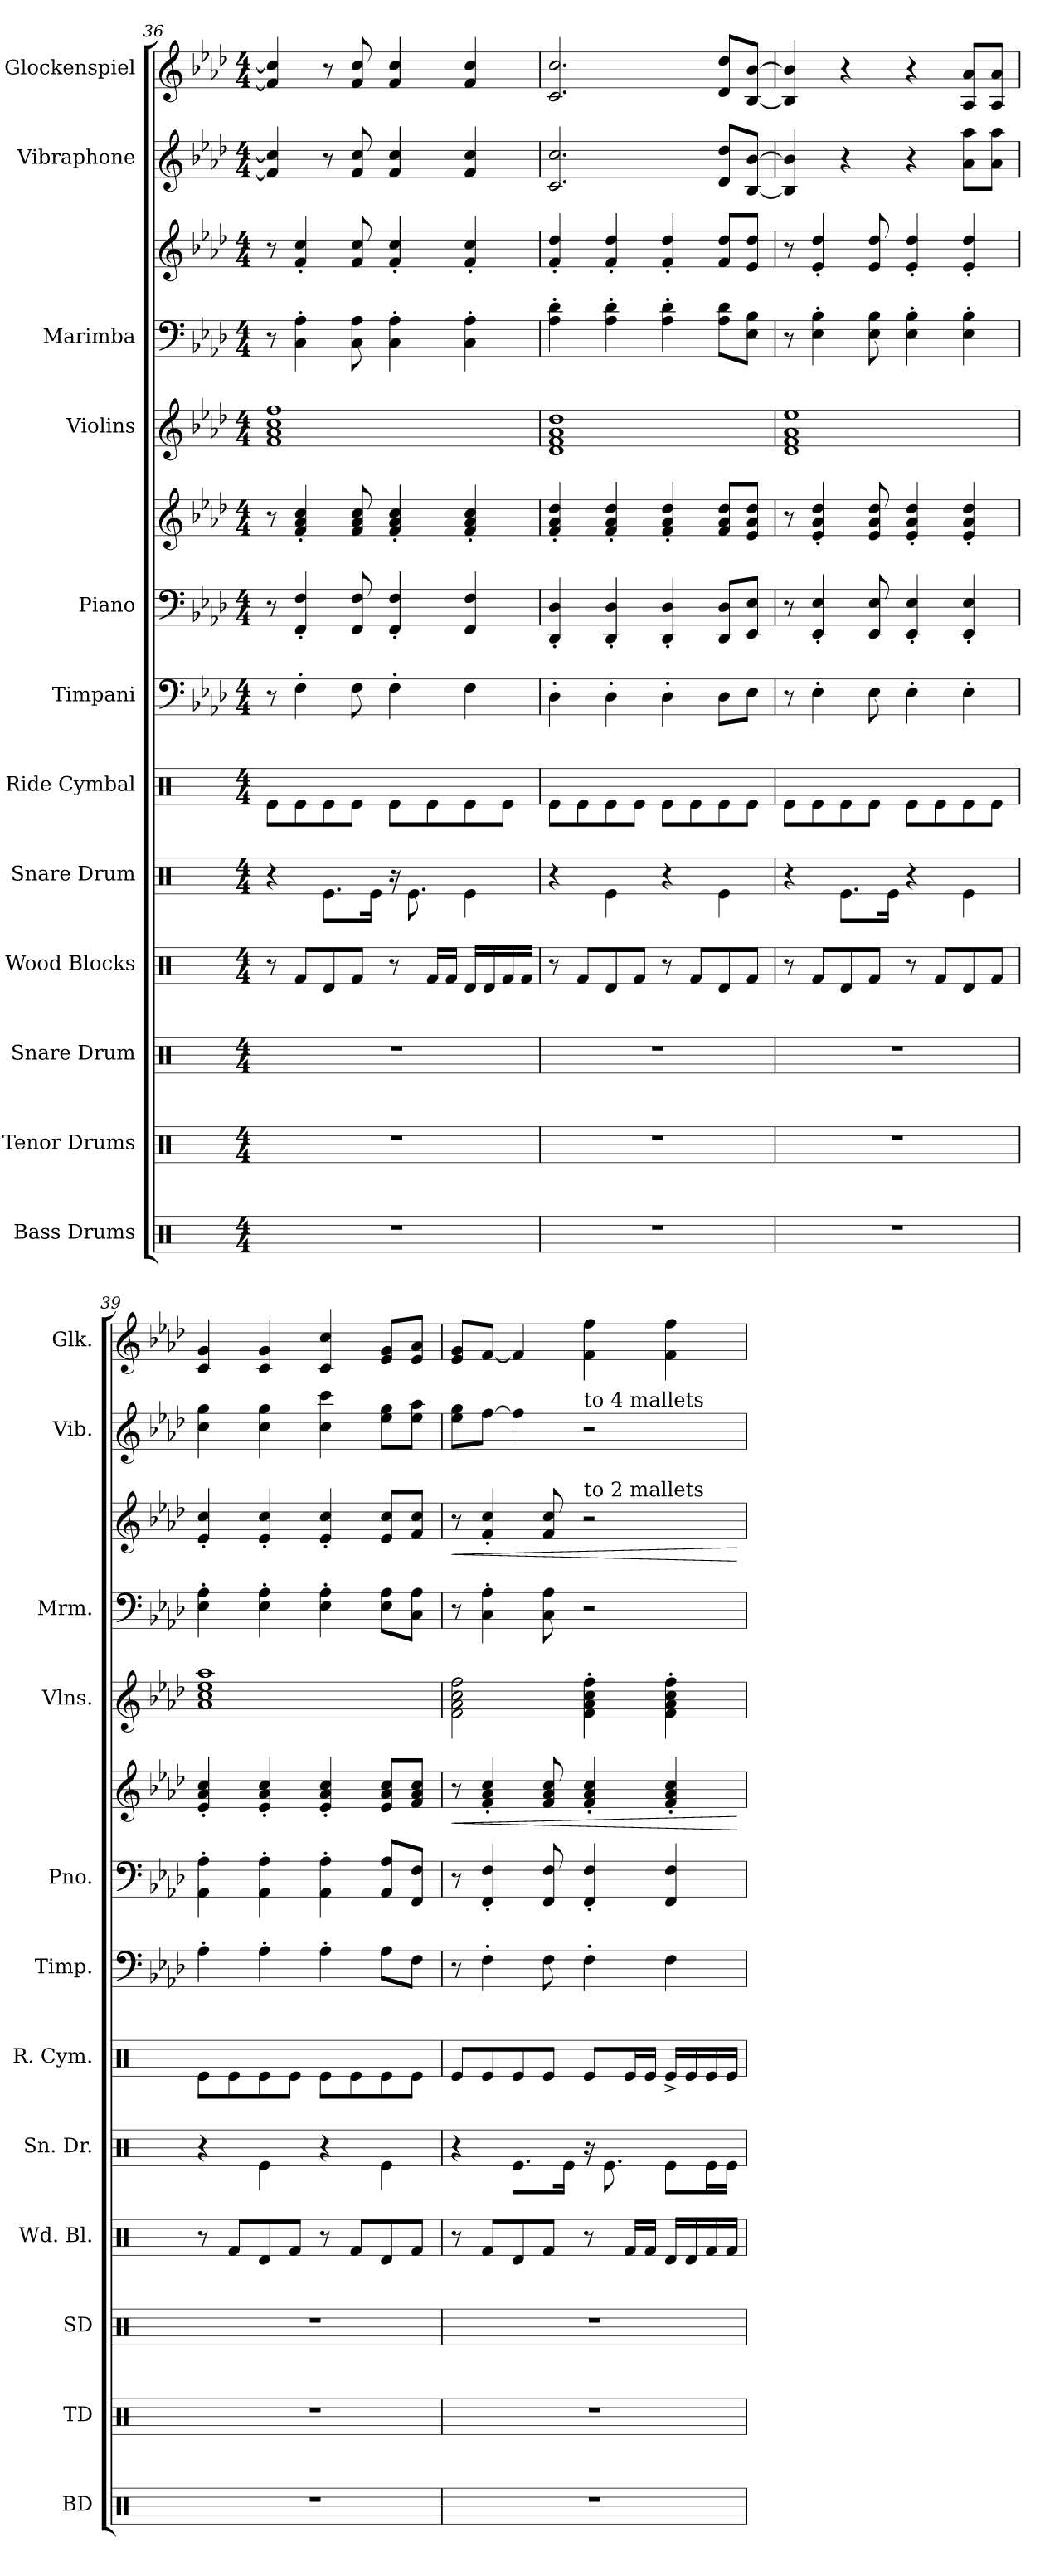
**kern	**kern	**kern	**kern	**kern	**kern	**kern	**kern	**kern	**dynam	**kern	**kern	**kern	**dynam	**kern	**kern
*part12	*part11	*part10	*part9	*part8	*part7	*part6	*part5	*part5	*part5	*part4	*part3	*part3	*part3	*part2	*part1
*staff14	*staff13	*staff12	*staff11	*staff10	*staff9	*staff8	*staff7	*staff6	*staff6/7	*staff5	*staff4	*staff3	*staff3/4	*staff2	*staff1
*I"Bass Drums	*I"Tenor Drums	*I"Snare Drum	*I"Wood Blocks	*I"Snare Drum	*I"Ride Cymbal	*I"Timpani	*I"Piano	*	*	*I"Violins	*I"Marimba	*	*	*I"Vibraphone	*I"Glockenspiel
*I'BD	*I'TD	*I'SD	*I'Wd. Bl.	*I'Sn. Dr.	*I'R. Cym.	*I'Timp.	*I'Pno.	*	*	*I'Vlns.	*I'Mrm.	*	*	*I'Vib.	*I'Glk.
*clefX	*clefX	*clefX	*clefX	*clefX	*clefX	*clefF4	*clefF4	*clefG2	*	*clefG2	*clefF4	*clefG2	*	*clefG2	*clefG2
*	*	*	*	*	*	*	*	*	*	*	*	*	*	*	*ITrd-14c-24
*k[]	*k[]	*k[]	*k[]	*k[]	*k[]	*k[b-e-a-d-]	*k[b-e-a-d-]	*k[b-e-a-d-]	*	*k[b-e-a-d-]	*k[b-e-a-d-]	*k[b-e-a-d-]	*	*k[b-e-a-d-]	*k[b-e-a-d-]
*M4/4	*M4/4	*M4/4	*M4/4	*M4/4	*M4/4	*M4/4	*M4/4	*M4/4	*	*M4/4	*M4/4	*M4/4	*	*M4/4	*M4/4
=36	=36	=36	=36	=36	=36	=36	=36	=36	=36	=36	=36	=36	=36	=36	=36
1r	1r	1r	8r	4r	8Re\L	8r	8r	8r	.	1f 1a- 1cc 1ff	8r	8r	.	4f/] 4cc/]	4fff/] 4cccc/]
.	.	.	8Rf/L	.	8Re\	4F'\	4FF/' 4F/'	4f/' 4a-/' 4cc/'	.	.	4C\' 4A-\'	4f/' 4cc/'	.	.	.
.	.	.	8Rd/	8.Re\L	8Re\	.	.	.	.	.	.	.	.	8r	8r
.	.	.	8Rf/J	.	8Re\J	8F\	8FF/ 8F/	8f/ 8a-/ 8cc/	.	.	8C\ 8A-\	8f/ 8cc/	.	8f/ 8cc/	8fff/ 8cccc/
.	.	.	.	16Re\Jk	.	.	.	.	.	.	.	.	.	.	.
.	.	.	8r	16r	8Re\L	4F'\	4FF/' 4F/'	4f/' 4a-/' 4cc/'	.	.	4C\' 4A-\'	4f/' 4cc/'	.	4f/ 4cc/	4fff/ 4cccc/
.	.	.	.	8.Re\	.	.	.	.	.	.	.	.	.	.	.
.	.	.	16Rf/LL	.	8Re\	.	.	.	.	.	.	.	.	.	.
.	.	.	16Rf/JJ	.	.	.	.	.	.	.	.	.	.	.	.
.	.	.	16Rd/LL	4Re\	8Re\	4F\	4FF/ 4F/	4f/' 4a-/' 4cc/'	.	.	4C\' 4A-\'	4f/' 4cc/'	.	4f/ 4cc/	4fff/ 4cccc/
.	.	.	16Rd/	.	.	.	.	.	.	.	.	.	.	.	.
.	.	.	16Rf/	.	8Re\J	.	.	.	.	.	.	.	.	.	.
.	.	.	16Rf/JJ	.	.	.	.	.	.	.	.	.	.	.	.
=37	=37	=37	=37	=37	=37	=37	=37	=37	=37	=37	=37	=37	=37	=37	=37
1r	1r	1r	8r	4r	8Re\L	4D-'\	4DD-/' 4D-/'	4f/' 4a-/' 4dd-/'	.	1d- 1f 1a- 1dd-	4A-\' 4d-\'	4f/' 4dd-/'	.	2.c/ 2.cc/	2.ccc/ 2.cccc/
.	.	.	8Rf/L	.	8Re\	.	.	.	.	.	.	.	.	.	.
.	.	.	8Rd/	4Re\	8Re\	4D-'\	4DD-/' 4D-/'	4f/' 4a-/' 4dd-/'	.	.	4A-\' 4d-\'	4f/' 4dd-/'	.	.	.
.	.	.	8Rf/J	.	8Re\J	.	.	.	.	.	.	.	.	.	.
.	.	.	8r	4r	8Re\L	4D-'\	4DD-/' 4D-/'	4f/' 4a-/' 4dd-/'	.	.	4A-\' 4d-\'	4f/' 4dd-/'	.	.	.
.	.	.	8Rf/L	.	8Re\	.	.	.	.	.	.	.	.	.	.
.	.	.	8Rd/	4Re\	8Re\	8D-\L	8DD-/ 8D-/L	8f/ 8a-/ 8dd-/L	.	.	8A-\ 8d-\L	8f/ 8dd-/L	.	8d-/ 8dd-/L	8ddd-/ 8dddd-/L
.	.	.	8Rf/J	.	8Re\J	8E-\J	8EE-/ 8E-/J	8e-/ 8a-/ 8dd-/J	.	.	8E-\ 8B-\J	8e-/ 8dd-/J	.	[8B-/ [8b-/J	[8bb-/ [8bbb-/J
!!LO:PB:g=z
=38	=38	=38	=38	=38	=38	=38	=38	=38	=38	=38	=38	=38	=38	=38	=38
1r	1r	1r	8r	4r	8Re\L	8r	8r	8r	.	1d- 1f 1a- 1ee-	8r	8r	.	4B-/] 4b-/]	4bb-/] 4bbb-/]
.	.	.	8Rf/L	.	8Re\	4E-'\	4EE-/' 4E-/'	4e-/' 4a-/' 4dd-/'	.	.	4E-\' 4B-\'	4e-/' 4dd-/'	.	.	.
.	.	.	8Rd/	8.Re\L	8Re\	.	.	.	.	.	.	.	.	4r	4r
.	.	.	8Rf/J	.	8Re\J	8E-\	8EE-/ 8E-/	8e-/ 8a-/ 8dd-/	.	.	8E-\ 8B-\	8e-/ 8dd-/	.	.	.
.	.	.	.	16Re\Jk	.	.	.	.	.	.	.	.	.	.	.
.	.	.	8r	4r	8Re\L	4E-'\	4EE-/' 4E-/'	4e-/' 4a-/' 4dd-/'	.	.	4E-\' 4B-\'	4e-/' 4dd-/'	.	4r	4r
.	.	.	8Rf/L	.	8Re\	.	.	.	.	.	.	.	.	.	.
.	.	.	8Rd/	4Re\	8Re\	4E-'\	4EE-/' 4E-/'	4e-/' 4a-/' 4dd-/'	.	.	4E-\' 4B-\'	4e-/' 4dd-/'	.	8a-\ 8aa-\L	8aa-/ 8aaa-/L
.	.	.	8Rf/J	.	8Re\J	.	.	.	.	.	.	.	.	8a-\ 8aa-\J	8aa-/ 8aaa-/J
=39	=39	=39	=39	=39	=39	=39	=39	=39	=39	=39	=39	=39	=39	=39	=39
1r	1r	1r	8r	4r	8Re\L	4A-'\	4AA-\' 4A-\'	4e-/' 4a-/' 4cc/'	.	1a- 1cc 1ee- 1aa-	4E-\' 4A-\'	4e-/' 4cc/'	.	4cc\ 4gg\	4ccc/ 4ggg/
.	.	.	8Rf/L	.	8Re\	.	.	.	.	.	.	.	.	.	.
.	.	.	8Rd/	4Re\	8Re\	4A-'\	4AA-\' 4A-\'	4e-/' 4a-/' 4cc/'	.	.	4E-\' 4A-\'	4e-/' 4cc/'	.	4cc\ 4gg\	4ccc/ 4ggg/
.	.	.	8Rf/J	.	8Re\J	.	.	.	.	.	.	.	.	.	.
.	.	.	8r	4r	8Re\L	4A-'\	4AA-\' 4A-\'	4e-/' 4a-/' 4cc/'	.	.	4E-\' 4A-\'	4e-/' 4cc/'	.	4cc\ 4ccc\	4ccc/ 4cccc/
.	.	.	8Rf/L	.	8Re\	.	.	.	.	.	.	.	.	.	.
.	.	.	8Rd/	4Re\	8Re\	8A-\L	8AA-/ 8A-/L	8e-/ 8a-/ 8cc/L	.	.	8E-\ 8A-\L	8e-/ 8cc/L	.	8ee-\ 8gg\L	8eee-/ 8ggg/L
.	.	.	8Rf/J	.	8Re\J	8F\J	8FF/ 8F/J	8f/ 8a-/ 8cc/J	.	.	8C\ 8A-\J	8f/ 8cc/J	.	8ee-\ 8aa-\J	8eee-/ 8aaa-/J
=40	=40	=40	=40	=40	=40	=40	=40	=40	=40	=40	=40	=40	=40	=40	=40
!	!	!	!	!	!	!	!	!	!LO:HP:b	!	!	!	!LO:HP:b	!	!
1r	1r	1r	8r	4r	8Re/L	8r	8r	8r	<	2f\ 2a-\ 2cc\ 2ff\	8r	8r	<	8ee-\ 8gg\L	8eee-/ 8ggg/L
.	.	.	8Rf/L	.	8Re/	4F'\	4FF/' 4F/'	4f/' 4a-/' 4cc/'	.	.	4C\' 4A-\'	4f/' 4cc/'	.	[8ff\J	[8fff/J
.	.	.	8Rd/	8.Re\L	8Re/	.	.	.	.	.	.	.	.	4ff\]	4fff/]
.	.	.	8Rf/J	.	8Re/J	8F\	8FF/ 8F/	8f/ 8a-/ 8cc/	.	.	8C\ 8A-\	8f/ 8cc/	.	.	.
.	.	.	.	16Re\Jk	.	.	.	.	.	.	.	.	.	.	.
!	!	!	!	!	!	!	!	!	!	!	!	!	!	!LO:TX:a:t=to 4 mallets	!
!	!	!	!	!	!	!	!	!	!	!	!	!LO:TX:a:t=to 2 mallets	!	!	!
.	.	.	8r	16r	8Re/L	4F'\	4FF/' 4F/'	4f/' 4a-/' 4cc/'	.	4f\' 4a-\' 4cc\' 4ff\'	2r	2r	.	2r	4fff\ 4ffff\
.	.	.	.	8.Re\	.	.	.	.	.	.	.	.	.	.	.
.	.	.	16Rf/LL	.	16Re/L	.	.	.	.	.	.	.	.	.	.
.	.	.	16Rf/JJ	.	16Re/JJ	.	.	.	.	.	.	.	.	.	.
.	.	.	16Rd/LL	8Re\L	16Re^/LL	4F\	4FF/ 4F/	4f/' 4a-/' 4cc/'	.	4f\' 4a-\' 4cc\' 4ff\'	.	.	.	.	4fff\ 4ffff\
.	.	.	16Rd/	.	16Re/	.	.	.	.	.	.	.	.	.	.
.	.	.	16Rf/	16Re\L	16Re/	.	.	.	.	.	.	.	.	.	.
.	.	.	16Rf/JJ	16Re\JJ	16Re/JJ	.	.	.	.	.	.	.	.	.	.
.	.	.	.	.	.	.	.	.	[	.	.	.	[	.	.
=	=	=	=	=	=	=	=	=	=	=	=	=	=	=	=
*-	*-	*-	*-	*-	*-	*-	*-	*-	*-	*-	*-	*-	*-	*-	*-
